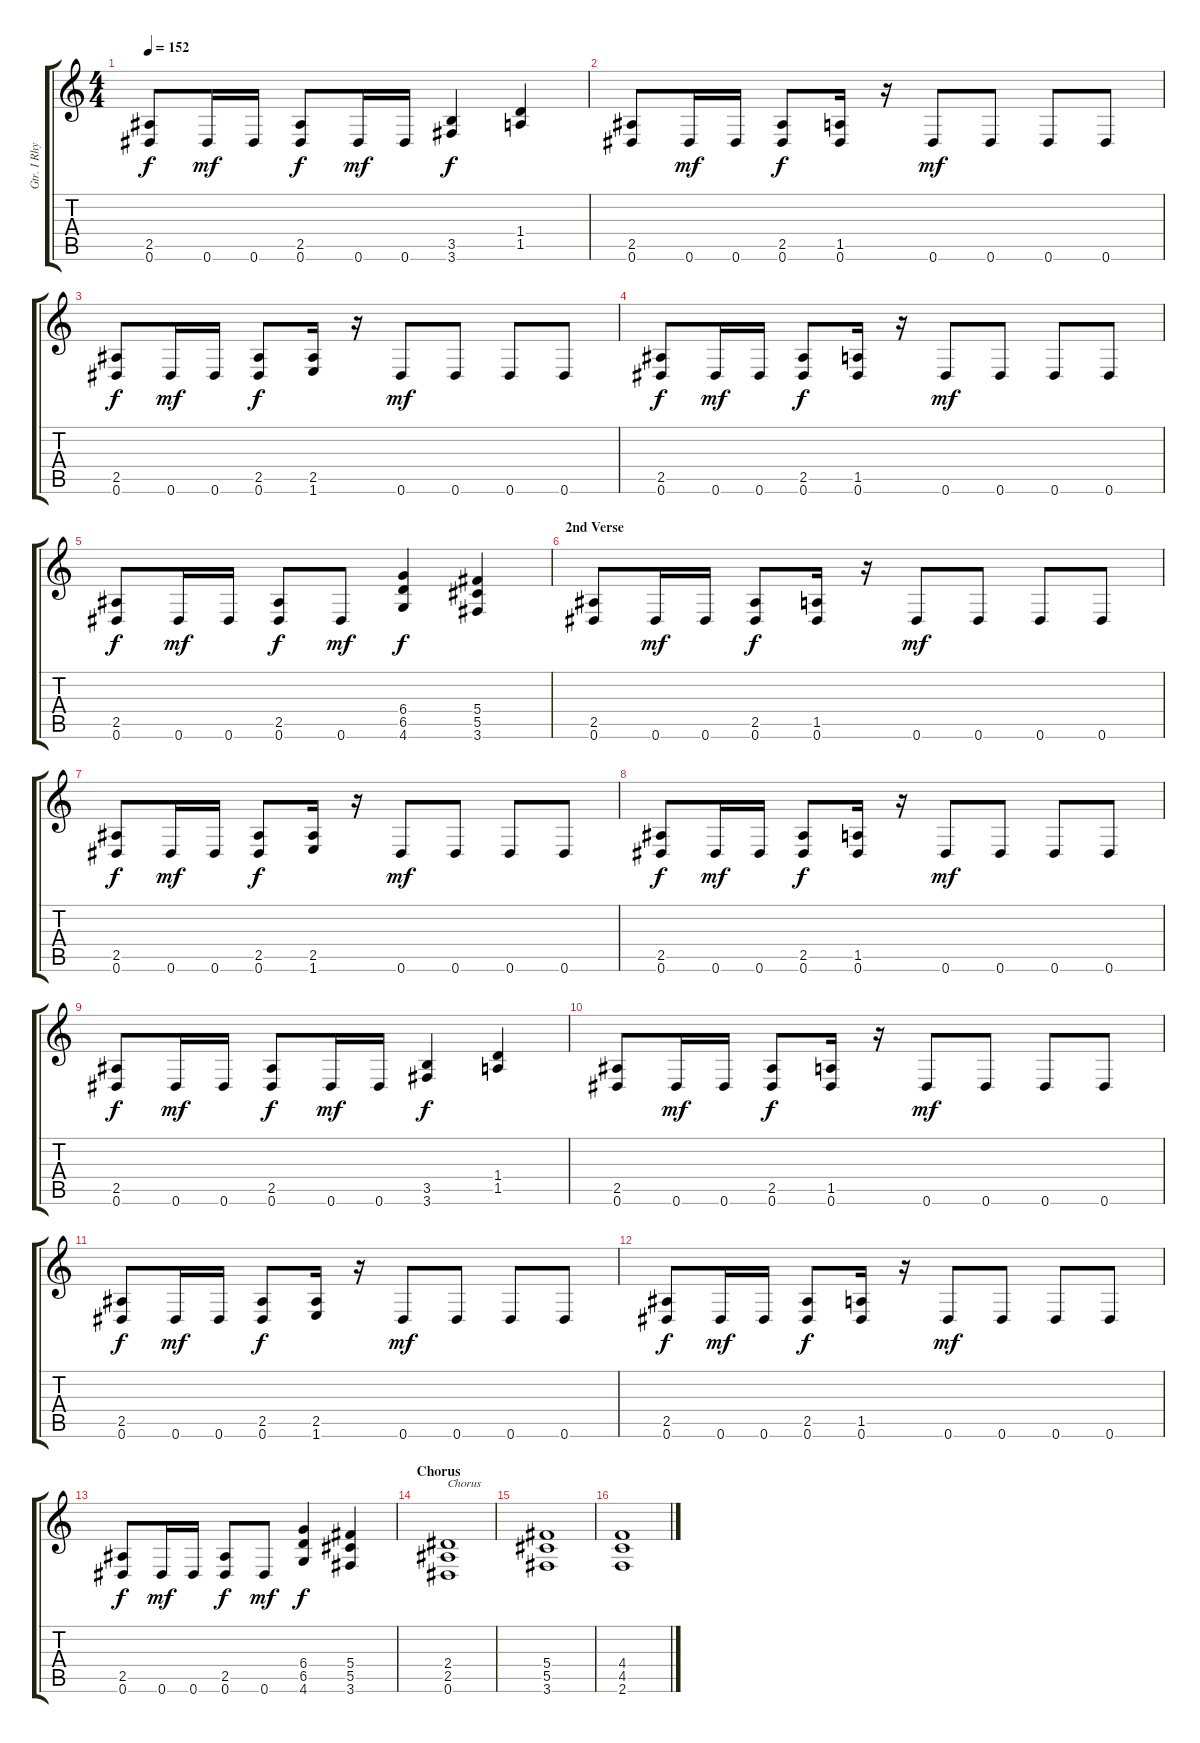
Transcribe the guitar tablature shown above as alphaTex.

\track ("Gtr. I Rhytm" "Gtr. I Rhy") {instrument overdrivenguitar}
\staff {score tabs}
\tuning (Eb4 Bb3 Gb3 Db3 Ab2 Eb2) {hide}
\ts (4 4)
\tempo 152
\clef g2
\ks c
(2.5 0.6).8{dy f} 0.6.16{dy mf} 0.6.16 (2.5 0.6).8{dy f} 0.6.16{dy mf} 0.6.16 (3.5 3.6).4{dy f} (1.4 1.5).4 |
(2.5 0.6).8 0.6.16{dy mf} 0.6.16 (2.5 0.6).8{dy f} (1.5 0.6).16 r.16 0.6.8{dy mf} 0.6.8 0.6.8 0.6.8 |
(2.5 0.6).8{dy f} 0.6.16{dy mf} 0.6.16 (2.5 0.6).8{dy f} (2.5 1.6).16 r.16 0.6.8{dy mf} 0.6.8 0.6.8 0.6.8 |
(2.5 0.6).8{dy f} 0.6.16{dy mf} 0.6.16 (2.5 0.6).8{dy f} (1.5 0.6).16 r.16 0.6.8{dy mf} 0.6.8 0.6.8 0.6.8 |
(2.5 0.6).8{dy f} 0.6.16{dy mf} 0.6.16 (2.5 0.6).8{dy f} 0.6.8{dy mf} (6.4 6.5 4.6).4{dy f} (5.4 5.5 3.6).4 |
\section ("" "2nd Verse")
(2.5 0.6).8 0.6.16{dy mf} 0.6.16 (2.5 0.6).8{dy f} (1.5 0.6).16 r.16 0.6.8{dy mf} 0.6.8 0.6.8 0.6.8 |
(2.5 0.6).8{dy f} 0.6.16{dy mf} 0.6.16 (2.5 0.6).8{dy f} (2.5 1.6).16 r.16 0.6.8{dy mf} 0.6.8 0.6.8 0.6.8 |
(2.5 0.6).8{dy f} 0.6.16{dy mf} 0.6.16 (2.5 0.6).8{dy f} (1.5 0.6).16 r.16 0.6.8{dy mf} 0.6.8 0.6.8 0.6.8 |
(2.5 0.6).8{dy f} 0.6.16{dy mf} 0.6.16 (2.5 0.6).8{dy f} 0.6.16{dy mf} 0.6.16 (3.5 3.6).4{dy f} (1.4 1.5).4 |
(2.5 0.6).8 0.6.16{dy mf} 0.6.16 (2.5 0.6).8{dy f} (1.5 0.6).16 r.16 0.6.8{dy mf} 0.6.8 0.6.8 0.6.8 |
(2.5 0.6).8{dy f} 0.6.16{dy mf} 0.6.16 (2.5 0.6).8{dy f} (2.5 1.6).16 r.16 0.6.8{dy mf} 0.6.8 0.6.8 0.6.8 |
(2.5 0.6).8{dy f} 0.6.16{dy mf} 0.6.16 (2.5 0.6).8{dy f} (1.5 0.6).16 r.16 0.6.8{dy mf} 0.6.8 0.6.8 0.6.8 |
(2.5 0.6).8{dy f} 0.6.16{dy mf} 0.6.16 (2.5 0.6).8{dy f} 0.6.8{dy mf} (6.4 6.5 4.6).4{dy f} (5.4 5.5 3.6).4 |
\section ("" "Chorus")
(2.4 2.5 0.6).1{txt "Chorus"} |
(5.4 5.5 3.6).1 |
(4.4 4.5 2.6).1
